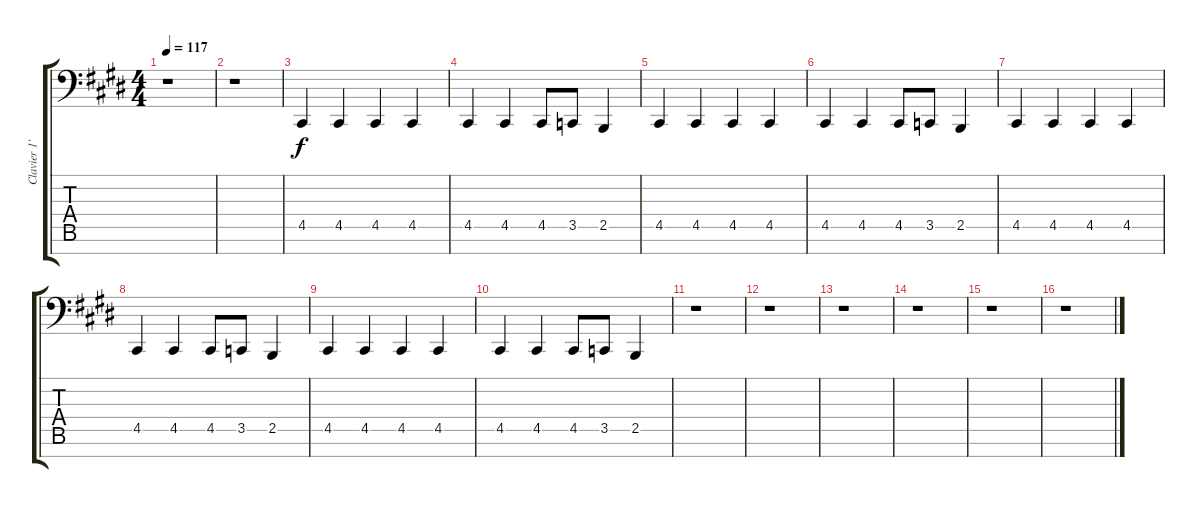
\track ("Clavier 1'" "Clavier 1'") {instrument choiraahs}
\staff {score tabs}
\tuning (E3 B2 G2 D2 A1 E1 B0) {hide}
\ts (4 4)
\tempo 117
\clef f4
\ks e
r.1{dy f} |
r.1 |
4.5.4 4.5.4 4.5.4 4.5.4 |
4.5.4 4.5.4 4.5.8 3.5.8 2.5.4 |
4.5.4 4.5.4 4.5.4 4.5.4 |
4.5.4 4.5.4 4.5.8 3.5.8 2.5.4 |
4.5.4 4.5.4 4.5.4 4.5.4 |
4.5.4 4.5.4 4.5.8 3.5.8 2.5.4 |
4.5.4 4.5.4 4.5.4 4.5.4 |
4.5.4 4.5.4 4.5.8 3.5.8 2.5.4 |
r.1 |
r.1 |
r.1 |
r.1 |
r.1 |
r.1
